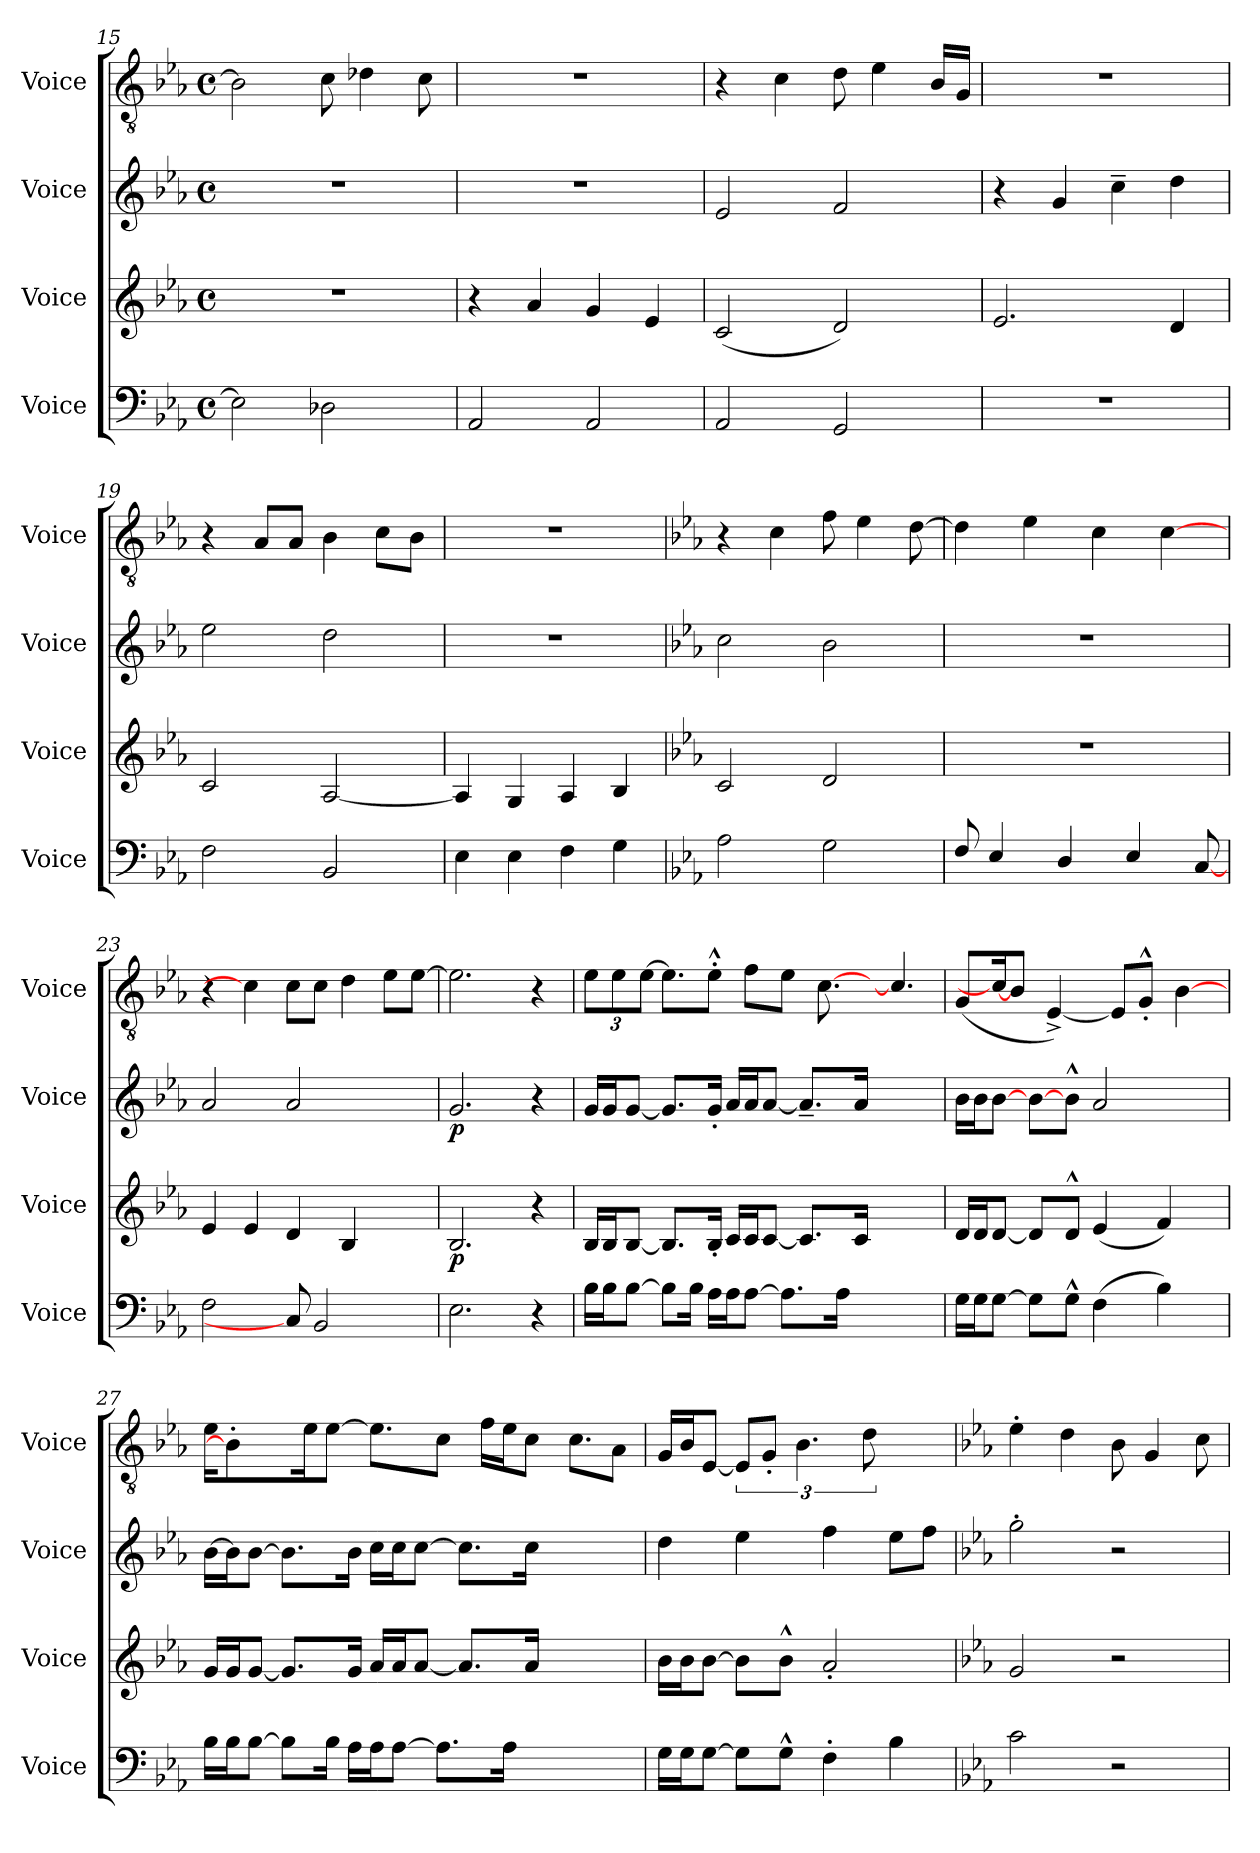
**kern	**kern	**dynam	**kern	**dynam	**kern
*part4	*part3	*part3	*part2	*part2	*part1
*staff4	*staff3	*staff3	*staff2	*staff2	*staff1
*I"Voice	*I"Voice	*	*I"Voice	*	*I"Voice
*I'Voice	*I'Voice	*	*I'Voice	*	*I'Voice
*clefF4	*clefG2	*	*clefG2	*	*clefGv2
*k[b-e-a-]	*k[b-e-a-]	*	*k[b-e-a-]	*	*k[b-e-a-]
*M4/4	*M4/4	*	*M4/4	*	*M4/4
*met(c)	*met(c)	*	*met(c)	*	*met(c)
=15	=15	=15	=15	=15	=15
2E-\]	1r	.	1r	.	2B-\]
2D-X\	.	.	.	.	8c\
.	.	.	.	.	4d-X\
.	.	.	.	.	8c\
=16	=16	=16	=16	=16	=16
2AA-/	4r	.	1r	.	1r
.	4a-/	.	.	.	.
2AA-/	4g/	.	.	.	.
.	4e-/	.	.	.	.
!!LO:LB:g=z
=17	=17	=17	=17	=17	=17
2AA-/	(<2c/	.	2e-/	.	4r
.	.	.	.	.	4c\
2GG/	2d/)	.	2f/	.	8d\
.	.	.	.	.	4e-\
.	.	.	.	.	16B-/LL
.	.	.	.	.	16G/JJ
=18	=18	=18	=18	=18	=18
1r	2.e-/	.	4r	.	1r
.	.	.	4g/	.	.
.	.	.	4cc~<\)	.	.
.	4d/	.	4dd\	.	.
=19	=19	=19	=19	=19	=19
2F\	2c/	.	2ee-\	.	4r
.	.	.	.	.	8A-/L
.	.	.	.	.	8A-/J
2BB-/	[<2A-/	.	2dd\	.	4B-\
.	.	.	.	.	8c\L
.	.	.	.	.	8B-\J
=20	=20	=20	=20	=20	=20
4E-\	4A-/]	.	1r	.	1r
4E-\	4G/	.	.	.	.
4F\	4A-/	.	.	.	.
4G\	4B-/	.	.	.	.
!!LO:PB:g=z
=21	=21	=21	=21	=21	=21
*k[b-e-a-]	*k[b-e-a-]	*	*k[b-e-a-]	*	*k[b-e-a-]
2A-\	2c/	.	2cc\	.	4r
.	.	.	.	.	4c\
2G\	2d/	.	2b-\	.	8f\
.	.	.	.	.	4e-\
.	.	.	.	.	[>8d\
=22	=22	=22	=22	=22	=22
8F/	1r	.	1r	.	4d\]
4E-/	.	.	.	.	.
.	.	.	.	.	4e-\
4D/	.	.	.	.	.
.	.	.	.	.	4c\
4E-/	.	.	.	.	.
.	.	.	.	.	[4c\
[8C/	.	.	.	.	.
=23	=23	=23	=23	=23	=23
2F\	4e-/	.	2a-/	.	4r
.	4e-/	.	.	.	4c\]
8C/]	4d/	.	2a-/	.	8c\L
2BB-/	.	.	.	.	8c\J
.	4B-/	.	.	.	4d\
.	4ryy	.	4ryy	.	8e-\L
8ryy	.	.	.	.	[>8e-\J
=24	=24	=24	=24	=24	=24
!	!	!LO:DY:b	!	!LO:DY:b	!
2.E-\	2.B-/	p	2.g/	p	2.e-\]
4r	4r	.	4r	.	4r
!!LO:LB:g=z
=25	=25	=25	=25	=25	=25
16B-\LL	16B-/LL	.	16g/LL	.	12e-\L
16B-\J	16B-/J	.	16g/J	.	.
.	.	.	.	.	12e-\
[>8B-\J	[<8B-/J	.	[<8g/J	.	.
.	.	.	.	.	[>12e-\J
8B-\L]	8.B-/L]	.	8.g/L]	.	8.e-\L]
16B-\Jk	.	.	.	.	.
16A-\LL	16B-'</Jk	.	16g'</Jk	.	8e-^^<'<\J
16A-\J	16c/LL	.	16a-/LL	.	.
[>8A-\J	16c/J	.	16a-/J	.	8f\L
.	[<8c/J	.	[<8a-/J	.	.
8.A-\L]	.	.	.	.	8e-\J
.	8.c/L]	.	8.a-~>/L]	.	.
.	.	.	.	.	[>8.c\
16A-\Jk	.	.	.	.	.
2ryy	16c/Jk	.	16a-/Jk	.	.
.	4..ryy	.	4..ryy	.	16ryy
.	.	.	.	.	(>4.c/]
=26	=26	=26	=26	=26	=26
16G\LL	16d/LL	.	16b-\LL	.	(>8G/L
16G\J	16d/J	.	16b-\J	.	.
[>8G\J	[<8d/J	.	[>8b-\J	.	16c\_
.	.	.	.	.	8B-/J
8G\L]	8d/L]	.	[8b-\L	.	.
.	.	.	.	.	[<4E-^</)
8G^^<\J	8d^^</J	.	8b-^^<\J	.	.
(>4F\	(<4e-/	.	2a-/	.	.
.	.	.	.	.	8E-/L]
.	.	.	.	.	8G^^<'</J
4B-\)	4f/)	.	.	.	.
.	.	.	.	.	[4B-\
16ryy	16ryy	.	16ryy	.	.
!!LO:LB:g=z
=27	=27	=27	=27	=27	=27
16B-\LL	16g/LL	.	[<16b-\LL	.	16e-\LL
16B-\J	16g/J	.	16b-\J]	.	4B-'<\]
[>8B-\J	[<8g/J	.	[>8b-\J	.	.
8B-\L]	8.g/L]	.	8.b-\L]	.	.
.	.	.	.	.	16e-\J
16B-\Jk	.	.	.	.	[>8e-\J
16A-\LL	16g/Jk	.	16b-\Jk	.	.
16A-\J	16a-/LL	.	16cc\LL	.	8.e-\L]
[>8A-\J	16a-/J	.	16cc\J	.	.
.	[<8a-/J	.	[>8cc\J	.	.
8.A-\L]	.	.	.	.	8c\J
.	8.a-/L]	.	8.cc\L]	.	.
.	.	.	.	.	16f\LL
16A-\Jk	.	.	.	.	16e-\J
4..ryy	16a-/Jk	.	16cc\Jk	.	8c\J
.	4.ryy	.	4.ryy	.	.
.	.	.	.	.	8.c\L
.	.	.	.	.	8A-\J
=28	=28	=28	=28	=28	=28
16G\LL	16b-\LL	.	4dd\	.	16G/LL
16G\J	16b-\J	.	.	.	16B-/J
[>8G\J	[>8b-\J	.	.	.	[<8E-/J
8G\L]	8b-\L]	.	4ee-\	.	12E-/L]
.	.	.	.	.	12G'</J
8G^^<\J	8b-^^<\J	.	.	.	.
.	.	.	.	.	6.B-\
4F'<\	2a-'</	.	4ff\	.	.
.	.	.	.	.	12d\
4B-\	.	.	8ee-\L	.	4ryy
.	.	.	8ff\J	.	.
!!LO:PB:g=z
=29	=29	=29	=29	=29	=29
*k[b-e-a-]	*k[b-e-a-]	*	*k[b-e-a-]	*	*k[b-e-a-]
2c\	2g/	.	2gg'<\	.	4e-'<\
.	.	.	.	.	4d\
2r	2rcc	.	2rcc	.	8B-\
.	.	.	.	.	4G/
.	.	.	.	.	8c\
=	=	=	=	=	=
*-	*-	*-	*-	*-	*-
